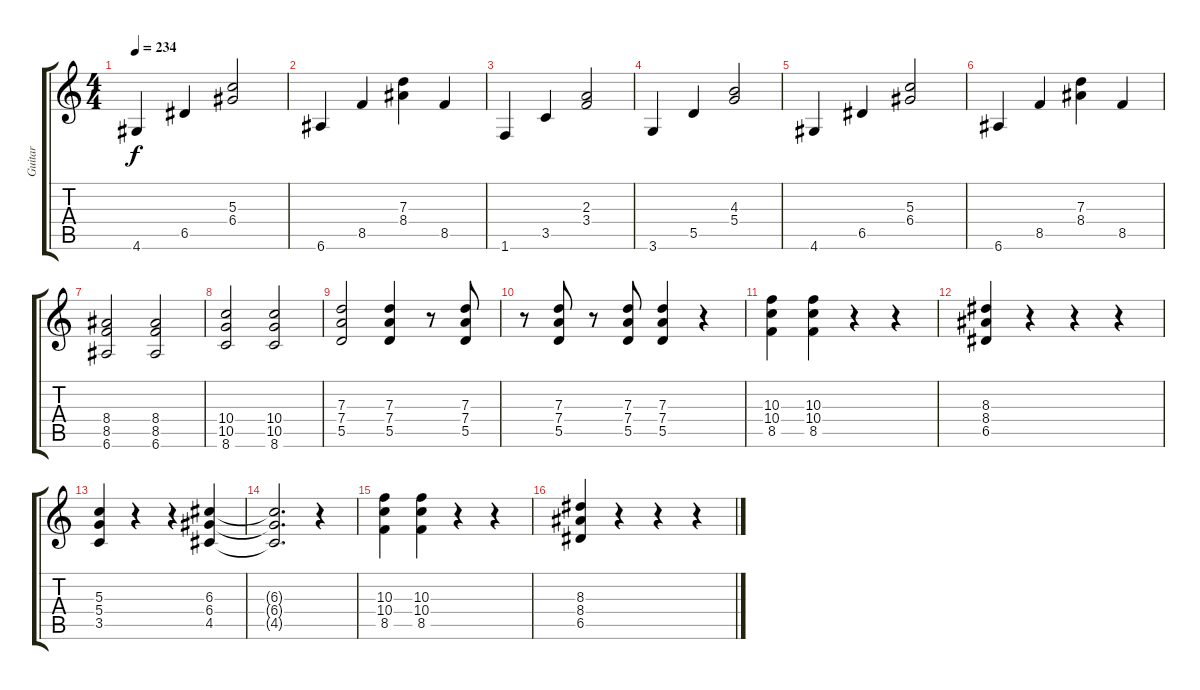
\track ("Guitar" "Guitar") {instrument acousticguitarnylon}
\staff {score tabs}
\tuning (E4 B3 G3 D3 A2 E2) {hide}
\ts (4 4)
\tempo 234
\clef g2
\ks c
4.6.4{dy f} 6.5.4 (5.3 6.4).2 |
6.6.4 8.5.4 (7.3 8.4).4 8.5.4 |
1.6.4 3.5.4 (2.3 3.4).2 |
3.6.4 5.5.4 (4.3 5.4).2 |
4.6.4 6.5.4 (5.3 6.4).2 |
6.6.4 8.5.4 (7.3 8.4).4 8.5.4 |
(8.4 8.5 6.6).2 (8.4 8.5 6.6).2 |
(10.4 10.5 8.6).2 (10.4 10.5 8.6).2 |
(7.3 7.4 5.5).2 (7.3 7.4 5.5).4 r.8 (7.3 7.4 5.5).8 |
r.8 (7.3 7.4 5.5).8 r.8 (7.3 7.4 5.5).8 (7.3 7.4 5.5).4 r.4 |
(10.3 10.4 8.5).4 (10.3 10.4 8.5).4 r.4 r.4 |
(8.3 8.4 6.5).4 r.4 r.4 r.4 |
(5.3 5.4 3.5).4 r.4 r.4 (6.3 6.4 4.5).4 |
(6.3{t} 6.4{t} 4.5{t}).2{d} r.4 |
(10.3 10.4 8.5).4 (10.3 10.4 8.5).4 r.4 r.4 |
(8.3 8.4 6.5).4 r.4 r.4 r.4
